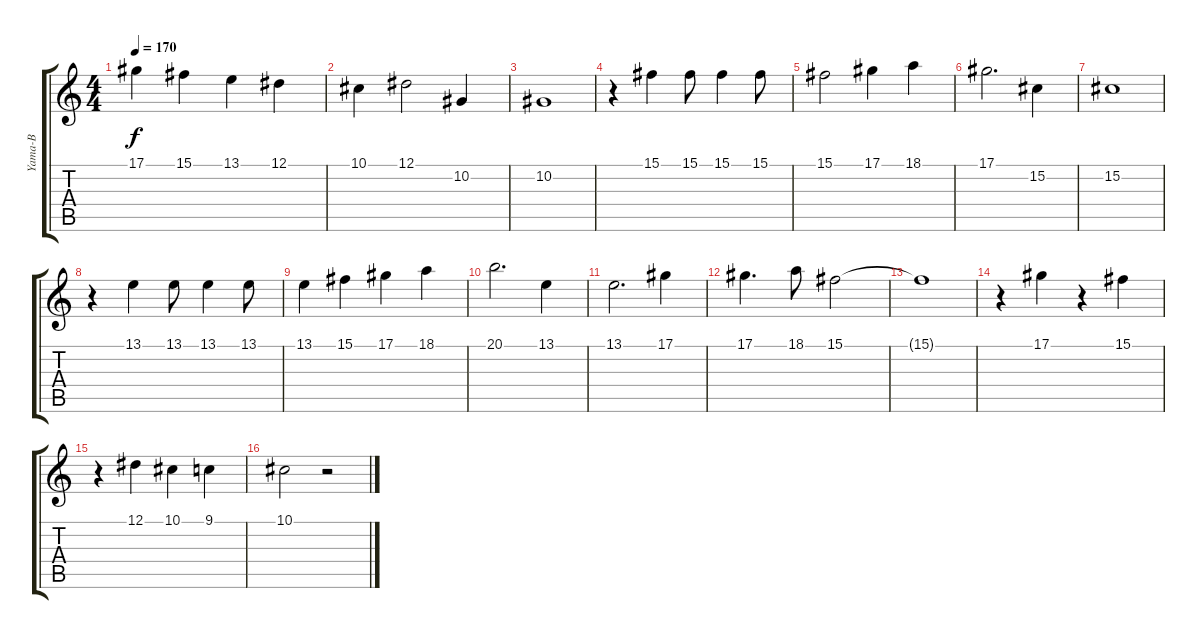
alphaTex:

\track ("Yama-B" "Yama-B") {instrument altosax}
\staff {score tabs}
\tuning (Eb4 Bb3 Gb3 Db3 Ab2 Eb2) {hide}
\ts (4 4)
\tempo 170
\clef g2
\ks c
17.1.4{dy f} 15.1.4 13.1.4 12.1.4 |
10.1.4 12.1.2 10.2.4 |
10.2.1 |
r.4 15.1.4 15.1.8 15.1.4 15.1.8 |
15.1.2 17.1.4 18.1.4 |
17.1.2{d} 15.2.4 |
15.2.1 |
r.4 13.1.4 13.1.8 13.1.4 13.1.8 |
13.1.4 15.1.4 17.1.4 18.1.4 |
20.1.2{d} 13.1.4 |
13.1.2{d} 17.1.4 |
17.1.4{d} 18.1.8 15.1.2 |
15.1{t}.1 |
r.4 17.1.4 r.4 15.1.4 |
r.4 12.1.4 10.1.4 9.1.4 |
10.1.2 r.2
